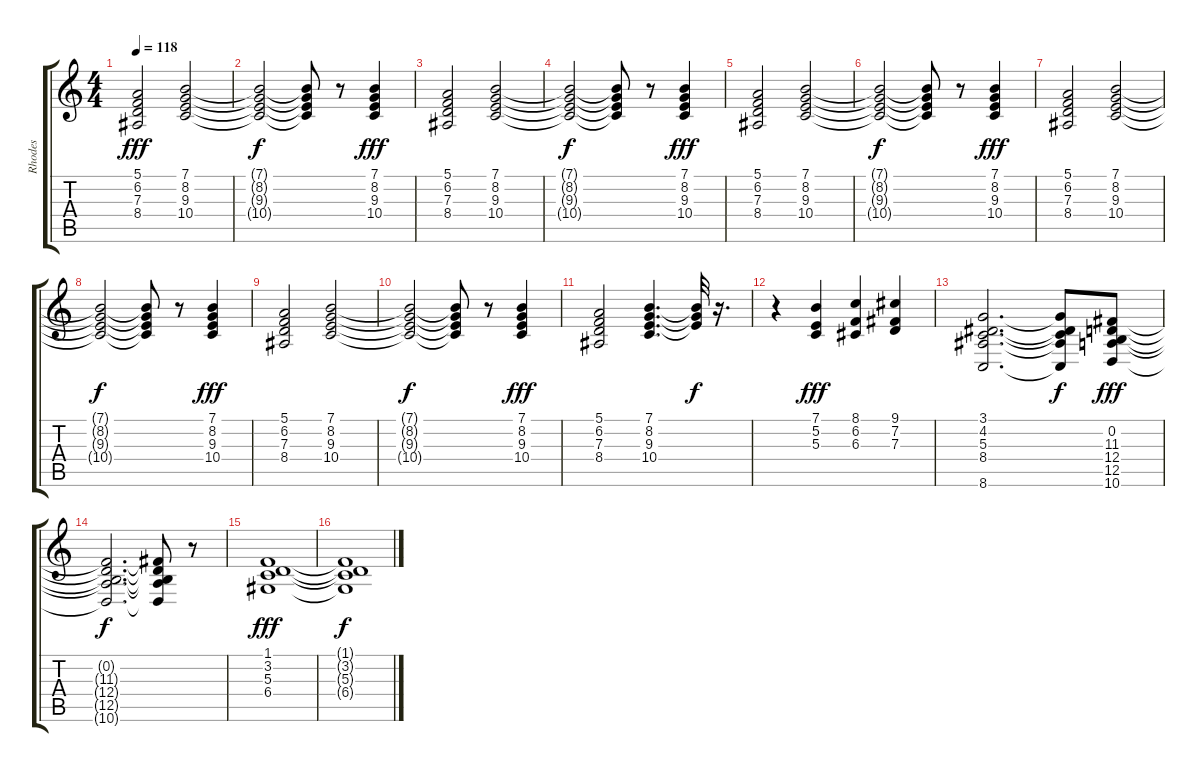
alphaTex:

\track ("Rhodes" "Rhodes") {instrument electricpiano1}
\staff {score tabs}
\tuning (E4 B3 G3 D3 A2 E2) {hide}
\ts (4 4)
\tempo 118
\clef g2
\ks c
(5.1 6.2 7.3 8.4).2{dy fff} (7.1 8.2 9.3 10.4).2 |
(7.1{t} 8.2{t} 9.3{t} 10.4{t}).2{dy f} (7.1{t} 8.2{t} 9.3{t} 10.4{t}).8 r.8 (7.1 8.2 9.3 10.4).4{dy fff} |
(5.1 6.2 7.3 8.4).2 (7.1 8.2 9.3 10.4).2 |
(7.1{t} 8.2{t} 9.3{t} 10.4{t}).2{dy f} (7.1{t} 8.2{t} 9.3{t} 10.4{t}).8 r.8 (7.1 8.2 9.3 10.4).4{dy fff} |
(5.1 6.2 7.3 8.4).2 (7.1 8.2 9.3 10.4).2 |
(7.1{t} 8.2{t} 9.3{t} 10.4{t}).2{dy f} (7.1{t} 8.2{t} 9.3{t} 10.4{t}).8 r.8 (7.1 8.2 9.3 10.4).4{dy fff} |
(5.1 6.2 7.3 8.4).2 (7.1 8.2 9.3 10.4).2 |
(7.1{t} 8.2{t} 9.3{t} 10.4{t}).2{dy f} (7.1{t} 8.2{t} 9.3{t} 10.4{t}).8 r.8 (7.1 8.2 9.3 10.4).4{dy fff} |
(5.1 6.2 7.3 8.4).2 (7.1 8.2 9.3 10.4).2 |
(7.1{t} 8.2{t} 9.3{t} 10.4{t}).2{dy f} (7.1{t} 8.2{t} 9.3{t} 10.4{t}).8 r.8 (7.1 8.2 9.3 10.4).4{dy fff} |
(5.1 6.2 7.3 8.4).2 (7.1 8.2 9.3 10.4).4{d} (7.1{t} 8.2{t} 9.3{t}).32{dy f} r.16{d} |
r.4 (7.1 5.2 5.3).4{dy fff} (8.1 6.2 6.3).4 (9.1 7.2 7.3).4 |
(3.1 4.2 5.3 8.4 8.6).2{d} (3.1{t} 4.2{t} 5.3{t} 8.4{t} 8.6{t}).8{dy f} (0.2 11.3 12.4 12.5 10.6).8{dy fff} |
(0.2{t} 11.3{t} 12.4{t} 12.5{t} 10.6{t}).2{d dy f} (0.2{t} 11.3{t} 12.4{t} 12.5{t} 10.6{t}).8 r.8 |
(1.1 3.2 5.3 6.4).1{dy fff} |
(1.1{t} 3.2{t} 5.3{t} 6.4{t}).1{dy f}
